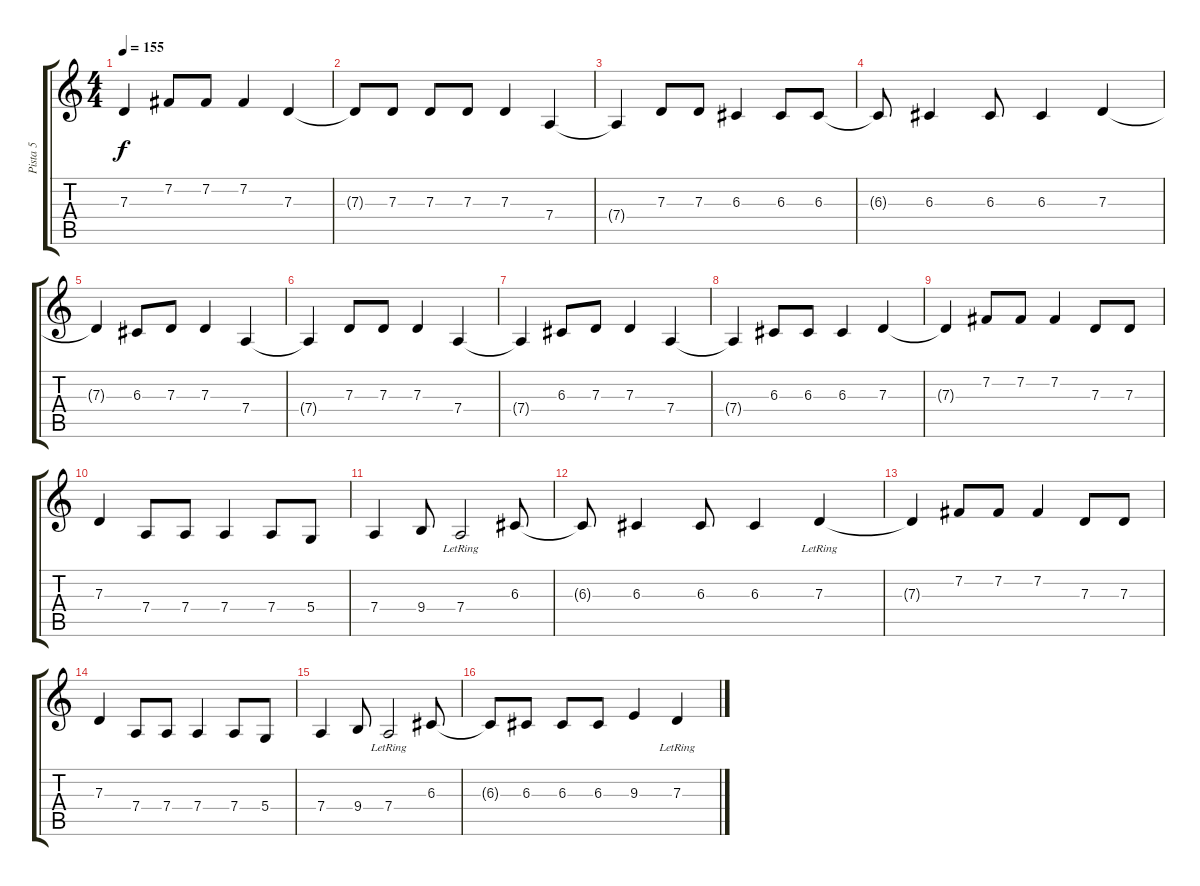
\track ("Pista 5" "Pista 5") {instrument electricgrandpiano}
\staff {score tabs}
\tuning (E4 B3 G3 D3 A2 E2) {hide}
\ts (4 4)
\tempo 155
\clef g2
\ks c
7.3{t}.4{dy f} 7.2.8 7.2.8 7.2.4 7.3.4 |
7.3{t}.8 7.3.8 7.3.8 7.3.8 7.3.4 7.4.4 |
7.4{t}.4 7.3.8 7.3.8 6.3.4 6.3.8 6.3.8 |
6.3{t}.8 6.3.4 6.3.8 6.3.4 7.3.4 |
7.3{t}.4 6.3.8 7.3.8 7.3.4 7.4.4 |
7.4{t}.4 7.3.8 7.3.8 7.3.4 7.4.4 |
7.4{t}.4 6.3.8 7.3.8 7.3.4 7.4.4 |
7.4{t}.4 6.3.8 6.3.8 6.3.4 7.3.4 |
7.3{t}.4 7.2.8 7.2.8 7.2.4 7.3.8 7.3.8 |
7.3.4 7.4.8 7.4.8 7.4.4 7.4.8 5.4.8 |
7.4.4 9.4.8 7.4{lr}.2 6.3.8 |
6.3{t}.8 6.3.4 6.3.8 6.3.4 7.3{lr}.4 |
7.3{t}.4 7.2.8 7.2.8 7.2.4 7.3.8 7.3.8 |
7.3.4 7.4.8 7.4.8 7.4.4 7.4.8 5.4.8 |
7.4.4 9.4.8 7.4{lr}.2 6.3.8 |
6.3{t}.8 6.3.8 6.3.8 6.3.8 9.3.4 7.3{lr}.4
